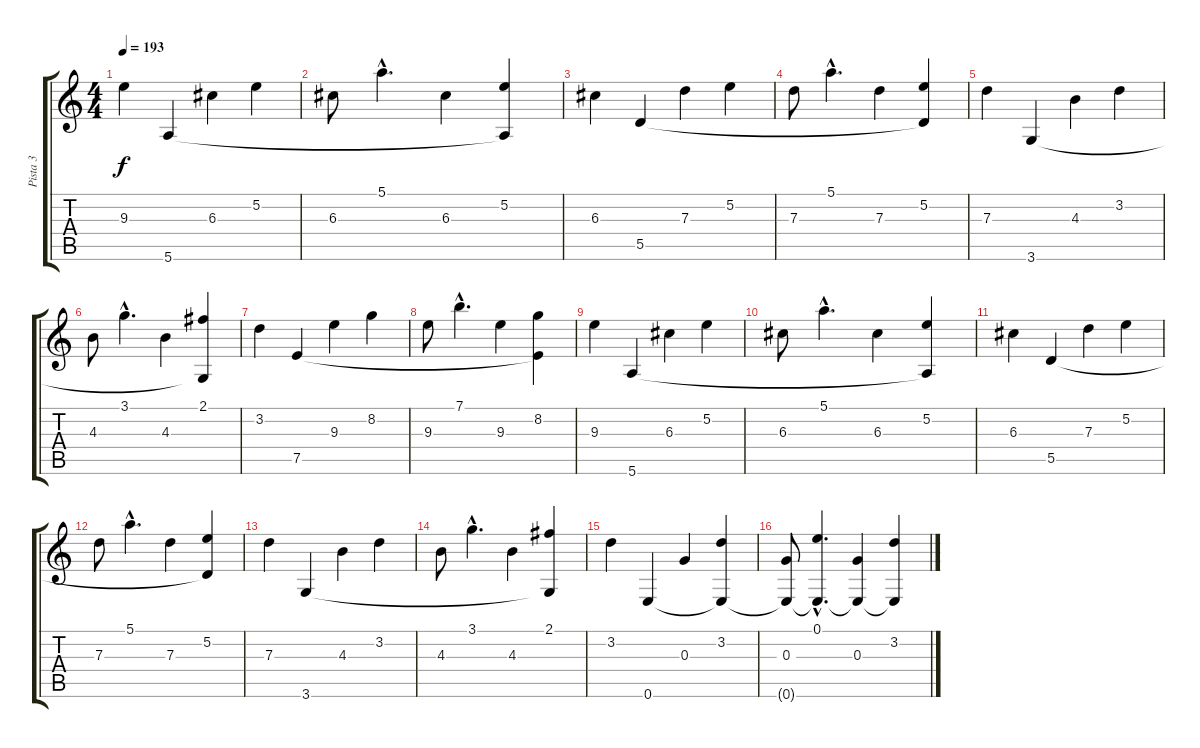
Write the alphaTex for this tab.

\track ("Pista 3" "Pista 3") {instrument acousticguitarsteel}
\staff {score tabs}
\tuning (E4 B3 G3 D3 A2 E2) {hide}
\ts (4 4)
\tempo 193
\clef g2
\ks c
9.3.4{dy f} 5.6.4 6.3.4 5.2.4 |
6.3.8 5.1{hac}.4{d} 6.3.4 (5.2 5.6{t}).4 |
6.3.4 5.5.4 7.3.4 5.2.4 |
7.3.8 5.1{hac}.4{d} 7.3.4 (5.2 5.5{t}).4 |
7.3.4 3.6.4 4.3.4 3.2.4 |
4.3.8 3.1{hac}.4{d} 4.3.4 (2.1 3.6{t}).4 |
3.2.4 7.5.4 9.3.4 8.2.4 |
9.3.8 7.1{hac}.4{d} 9.3.4 (8.2 7.5{t}).4 |
9.3.4 5.6.4 6.3.4 5.2.4 |
6.3.8 5.1{hac}.4{d} 6.3.4 (5.2 5.6{t}).4 |
6.3.4 5.5.4 7.3.4 5.2.4 |
7.3.8 5.1{hac}.4{d} 7.3.4 (5.2 5.5{t}).4 |
7.3.4 3.6.4 4.3.4 3.2.4 |
4.3.8 3.1{hac}.4{d} 4.3.4 (2.1 3.6{t}).4 |
3.2.4 0.6.4 0.3.4 (3.2 0.6{t}).4 |
(0.3 0.6{t}).8 (0.1{hac} 0.6{hac t}).4{d} (0.3 0.6{t}).4 (3.2 0.6{t}).4
